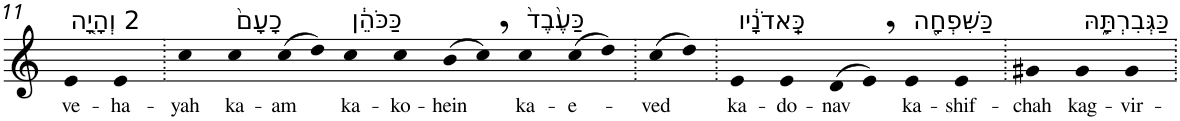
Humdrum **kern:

**kern	**text
*part1	*part1
*staff1	*staff1
*I"Piano	*
*I'Pno	*
!!LO:PB:g=z
*clefG2	*
*k[]	*
=11	=11
!LO:TX:a:t=2 וְהָיָ֤ה	!
!	!LO:LY:b
4e	ve-
!	!LO:LY:b
4e	-ha-
=12.	=12.
!	!LO:LY:b
4cc	-yah
!LO:TX:a:t=כָעָם֙	!
!	!LO:LY:b
4cc	ka-
!	!LO:LY:b
(8cc	-am
8dd)	.
!LO:TX:a:t=כַּכֹּהֵ֔ן	!
!	!LO:LY:b
4cc	ka-
!	!LO:LY:b
4cc	-ko-
!	!LO:LY:b
(8b	-hein
8cc,)	.
!LO:TX:a:t=כַּעֶ֙בֶד֙	!
!	!LO:LY:b
4cc	ka-
!	!LO:LY:b
(8cc	-e-
8dd)	.
=13.	=13.
!	!LO:LY:b
(8cc	-ved
8dd)	.
=14.	=14.
!LO:TX:a:t=כַּֽאדֹנָ֔יו	!
!	!LO:LY:b
4e	ka-
!	!LO:LY:b
4e	-do-
!	!LO:LY:b
(>8d	-nav
8e,)	.
!LO:TX:a:t=כַּשִּׁפְחָ֖ה	!
!	!LO:LY:b
4e	ka-
!	!LO:LY:b
4e	-shif-
=15.	=15.
!	!LO:LY:b
4g#X	-chah
!LO:TX:a:t=כַּגְּבִרְתָּ֑הּ	!
!	!LO:LY:b
4g#	kag-
!	!LO:LY:b
4g#	-vir-
=.	=.
*-	*-
